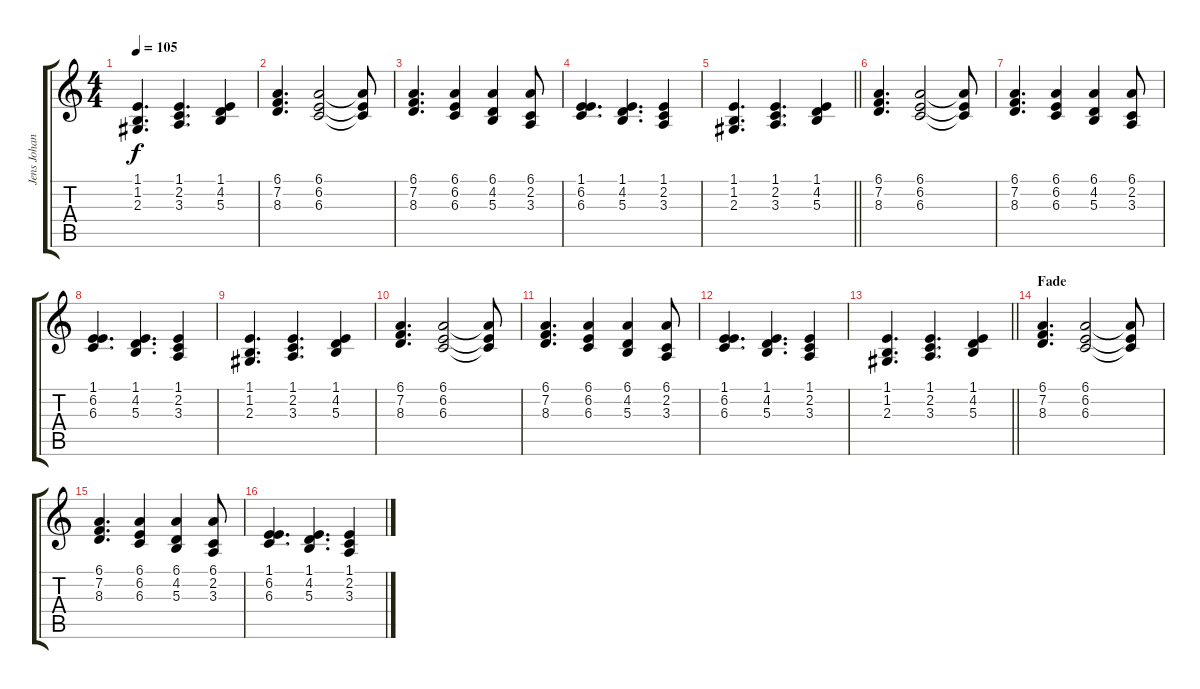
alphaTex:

\track ("Jens Johansson" "Jens Johan") {instrument stringensemble1}
\staff {score tabs}
\tuning (Eb4 Bb3 Gb3 Db3 Ab2 Eb2) {hide}
\ts (4 4)
\tempo 105
\clef g2
\ks c
(1.1 1.2 2.3).4{d dy f} (1.1 2.2 3.3).4{d} (1.1 4.2 5.3).4 |
(6.1 7.2 8.3).4{d} (6.1 6.2 6.3).2 (6.1{t} 6.2{t} 6.3{t}).8 |
(6.1 7.2 8.3).4{d} (6.1 6.2 6.3).4 (6.1 4.2 5.3).4 (6.1 2.2 3.3).8 |
(1.1 6.2 6.3).4{d} (1.1 4.2 5.3).4{d} (1.1 2.2 3.3).4 |
\barLineRight lightlight
(1.1 1.2 2.3).4{d} (1.1 2.2 3.3).4{d} (1.1 4.2 5.3).4 |
(6.1 7.2 8.3).4{d} (6.1 6.2 6.3).2 (6.1{t} 6.2{t} 6.3{t}).8 |
(6.1 7.2 8.3).4{d} (6.1 6.2 6.3).4 (6.1 4.2 5.3).4 (6.1 2.2 3.3).8 |
(1.1 6.2 6.3).4{d} (1.1 4.2 5.3).4{d} (1.1 2.2 3.3).4 |
(1.1 1.2 2.3).4{d} (1.1 2.2 3.3).4{d} (1.1 4.2 5.3).4 |
(6.1 7.2 8.3).4{d} (6.1 6.2 6.3).2 (6.1{t} 6.2{t} 6.3{t}).8 |
(6.1 7.2 8.3).4{d} (6.1 6.2 6.3).4 (6.1 4.2 5.3).4 (6.1 2.2 3.3).8 |
(1.1 6.2 6.3).4{d} (1.1 4.2 5.3).4{d} (1.1 2.2 3.3).4 |
\barLineRight lightlight
(1.1 1.2 2.3).4{d} (1.1 2.2 3.3).4{d} (1.1 4.2 5.3).4 |
\section ("" "Fade")
(6.1 7.2 8.3).4{d} (6.1 6.2 6.3).2 (6.1{t} 6.2{t} 6.3{t}).8 |
(6.1 7.2 8.3).4{d} (6.1 6.2 6.3).4 (6.1 4.2 5.3).4 (6.1 2.2 3.3).8 |
(1.1 6.2 6.3).4{d} (1.1 4.2 5.3).4{d} (1.1 2.2 3.3).4
